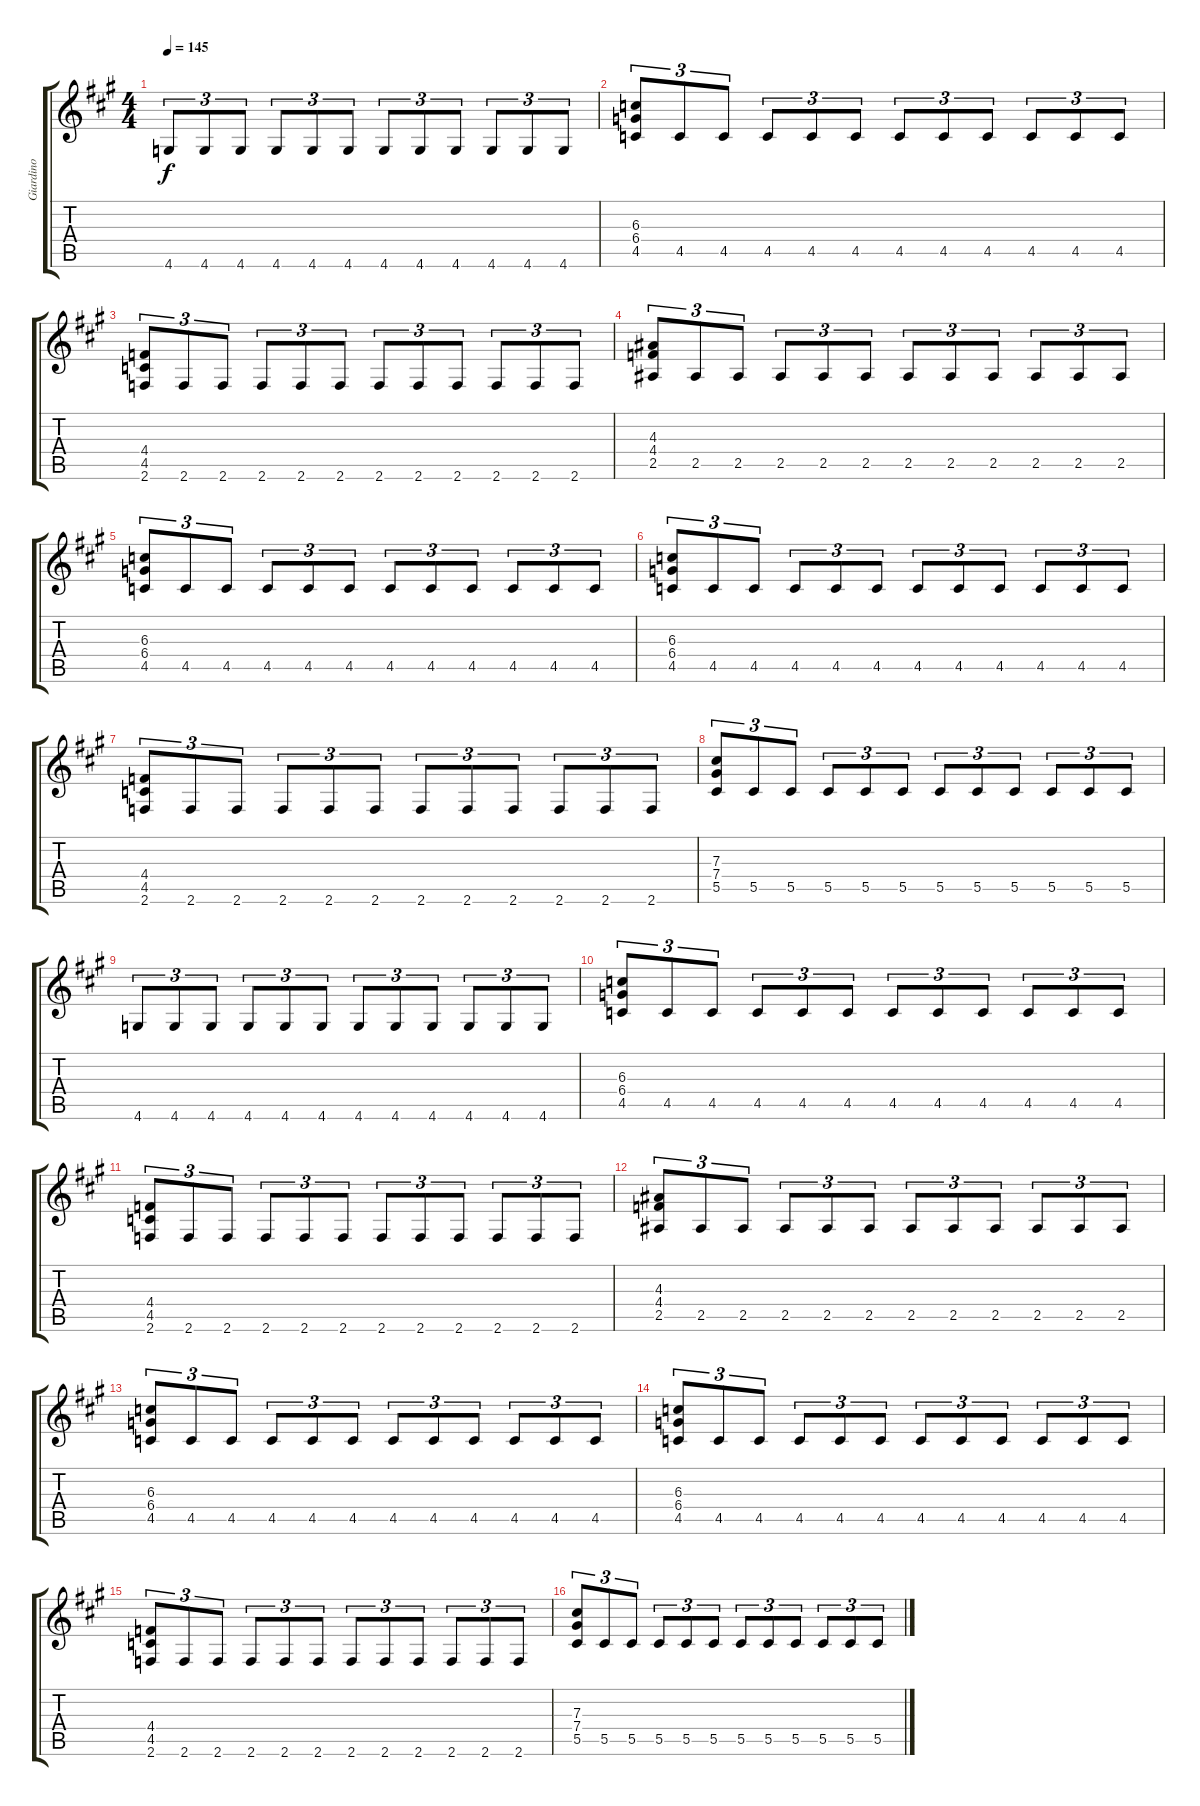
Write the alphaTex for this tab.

\track ("Giardino" "Giardino") {instrument overdrivenguitar}
\staff {score tabs}
\tuning (Eb4 Bb3 Gb3 Db3 Ab2 Eb2) {hide}
\ts (4 4)
\tempo 145
\clef g2
\ks f#minor
4.6.8{tu (3 2) dy f} 4.6.8{tu (3 2)} 4.6.8{tu (3 2)} 4.6.8{tu (3 2)} 4.6.8{tu (3 2)} 4.6.8{tu (3 2)} 4.6.8{tu (3 2)} 4.6.8{tu (3 2)} 4.6.8{tu (3 2)} 4.6.8{tu (3 2)} 4.6.8{tu (3 2)} 4.6.8{tu (3 2)} |
(6.3 6.4 4.5).8{tu (3 2)} 4.5.8{tu (3 2)} 4.5.8{tu (3 2)} 4.5.8{tu (3 2)} 4.5.8{tu (3 2)} 4.5.8{tu (3 2)} 4.5.8{tu (3 2)} 4.5.8{tu (3 2)} 4.5.8{tu (3 2)} 4.5.8{tu (3 2)} 4.5.8{tu (3 2)} 4.5.8{tu (3 2)} |
(4.4 4.5 2.6).8{tu (3 2)} 2.6.8{tu (3 2)} 2.6.8{tu (3 2)} 2.6.8{tu (3 2)} 2.6.8{tu (3 2)} 2.6.8{tu (3 2)} 2.6.8{tu (3 2)} 2.6.8{tu (3 2)} 2.6.8{tu (3 2)} 2.6.8{tu (3 2)} 2.6.8{tu (3 2)} 2.6.8{tu (3 2)} |
(4.3 4.4 2.5).8{tu (3 2)} 2.5.8{tu (3 2)} 2.5.8{tu (3 2)} 2.5.8{tu (3 2)} 2.5.8{tu (3 2)} 2.5.8{tu (3 2)} 2.5.8{tu (3 2)} 2.5.8{tu (3 2)} 2.5.8{tu (3 2)} 2.5.8{tu (3 2)} 2.5.8{tu (3 2)} 2.5.8{tu (3 2)} |
(6.3 6.4 4.5).8{tu (3 2)} 4.5.8{tu (3 2)} 4.5.8{tu (3 2)} 4.5.8{tu (3 2)} 4.5.8{tu (3 2)} 4.5.8{tu (3 2)} 4.5.8{tu (3 2)} 4.5.8{tu (3 2)} 4.5.8{tu (3 2)} 4.5.8{tu (3 2)} 4.5.8{tu (3 2)} 4.5.8{tu (3 2)} |
(6.3 6.4 4.5).8{tu (3 2)} 4.5.8{tu (3 2)} 4.5.8{tu (3 2)} 4.5.8{tu (3 2)} 4.5.8{tu (3 2)} 4.5.8{tu (3 2)} 4.5.8{tu (3 2)} 4.5.8{tu (3 2)} 4.5.8{tu (3 2)} 4.5.8{tu (3 2)} 4.5.8{tu (3 2)} 4.5.8{tu (3 2)} |
(4.4 4.5 2.6).8{tu (3 2)} 2.6.8{tu (3 2)} 2.6.8{tu (3 2)} 2.6.8{tu (3 2)} 2.6.8{tu (3 2)} 2.6.8{tu (3 2)} 2.6.8{tu (3 2)} 2.6.8{tu (3 2)} 2.6.8{tu (3 2)} 2.6.8{tu (3 2)} 2.6.8{tu (3 2)} 2.6.8{tu (3 2)} |
(7.3 7.4 5.5).8{tu (3 2)} 5.5.8{tu (3 2)} 5.5.8{tu (3 2)} 5.5.8{tu (3 2)} 5.5.8{tu (3 2)} 5.5.8{tu (3 2)} 5.5.8{tu (3 2)} 5.5.8{tu (3 2)} 5.5.8{tu (3 2)} 5.5.8{tu (3 2)} 5.5.8{tu (3 2)} 5.5.8{tu (3 2)} |
4.6.8{tu (3 2)} 4.6.8{tu (3 2)} 4.6.8{tu (3 2)} 4.6.8{tu (3 2)} 4.6.8{tu (3 2)} 4.6.8{tu (3 2)} 4.6.8{tu (3 2)} 4.6.8{tu (3 2)} 4.6.8{tu (3 2)} 4.6.8{tu (3 2)} 4.6.8{tu (3 2)} 4.6.8{tu (3 2)} |
(6.3 6.4 4.5).8{tu (3 2)} 4.5.8{tu (3 2)} 4.5.8{tu (3 2)} 4.5.8{tu (3 2)} 4.5.8{tu (3 2)} 4.5.8{tu (3 2)} 4.5.8{tu (3 2)} 4.5.8{tu (3 2)} 4.5.8{tu (3 2)} 4.5.8{tu (3 2)} 4.5.8{tu (3 2)} 4.5.8{tu (3 2)} |
(4.4 4.5 2.6).8{tu (3 2)} 2.6.8{tu (3 2)} 2.6.8{tu (3 2)} 2.6.8{tu (3 2)} 2.6.8{tu (3 2)} 2.6.8{tu (3 2)} 2.6.8{tu (3 2)} 2.6.8{tu (3 2)} 2.6.8{tu (3 2)} 2.6.8{tu (3 2)} 2.6.8{tu (3 2)} 2.6.8{tu (3 2)} |
(4.3 4.4 2.5).8{tu (3 2)} 2.5.8{tu (3 2)} 2.5.8{tu (3 2)} 2.5.8{tu (3 2)} 2.5.8{tu (3 2)} 2.5.8{tu (3 2)} 2.5.8{tu (3 2)} 2.5.8{tu (3 2)} 2.5.8{tu (3 2)} 2.5.8{tu (3 2)} 2.5.8{tu (3 2)} 2.5.8{tu (3 2)} |
(6.3 6.4 4.5).8{tu (3 2)} 4.5.8{tu (3 2)} 4.5.8{tu (3 2)} 4.5.8{tu (3 2)} 4.5.8{tu (3 2)} 4.5.8{tu (3 2)} 4.5.8{tu (3 2)} 4.5.8{tu (3 2)} 4.5.8{tu (3 2)} 4.5.8{tu (3 2)} 4.5.8{tu (3 2)} 4.5.8{tu (3 2)} |
(6.3 6.4 4.5).8{tu (3 2)} 4.5.8{tu (3 2)} 4.5.8{tu (3 2)} 4.5.8{tu (3 2)} 4.5.8{tu (3 2)} 4.5.8{tu (3 2)} 4.5.8{tu (3 2)} 4.5.8{tu (3 2)} 4.5.8{tu (3 2)} 4.5.8{tu (3 2)} 4.5.8{tu (3 2)} 4.5.8{tu (3 2)} |
(4.4 4.5 2.6).8{tu (3 2)} 2.6.8{tu (3 2)} 2.6.8{tu (3 2)} 2.6.8{tu (3 2)} 2.6.8{tu (3 2)} 2.6.8{tu (3 2)} 2.6.8{tu (3 2)} 2.6.8{tu (3 2)} 2.6.8{tu (3 2)} 2.6.8{tu (3 2)} 2.6.8{tu (3 2)} 2.6.8{tu (3 2)} |
(7.3 7.4 5.5).8{tu (3 2)} 5.5.8{tu (3 2)} 5.5.8{tu (3 2)} 5.5.8{tu (3 2)} 5.5.8{tu (3 2)} 5.5.8{tu (3 2)} 5.5.8{tu (3 2)} 5.5.8{tu (3 2)} 5.5.8{tu (3 2)} 5.5.8{tu (3 2)} 5.5.8{tu (3 2)} 5.5.8{tu (3 2)}
